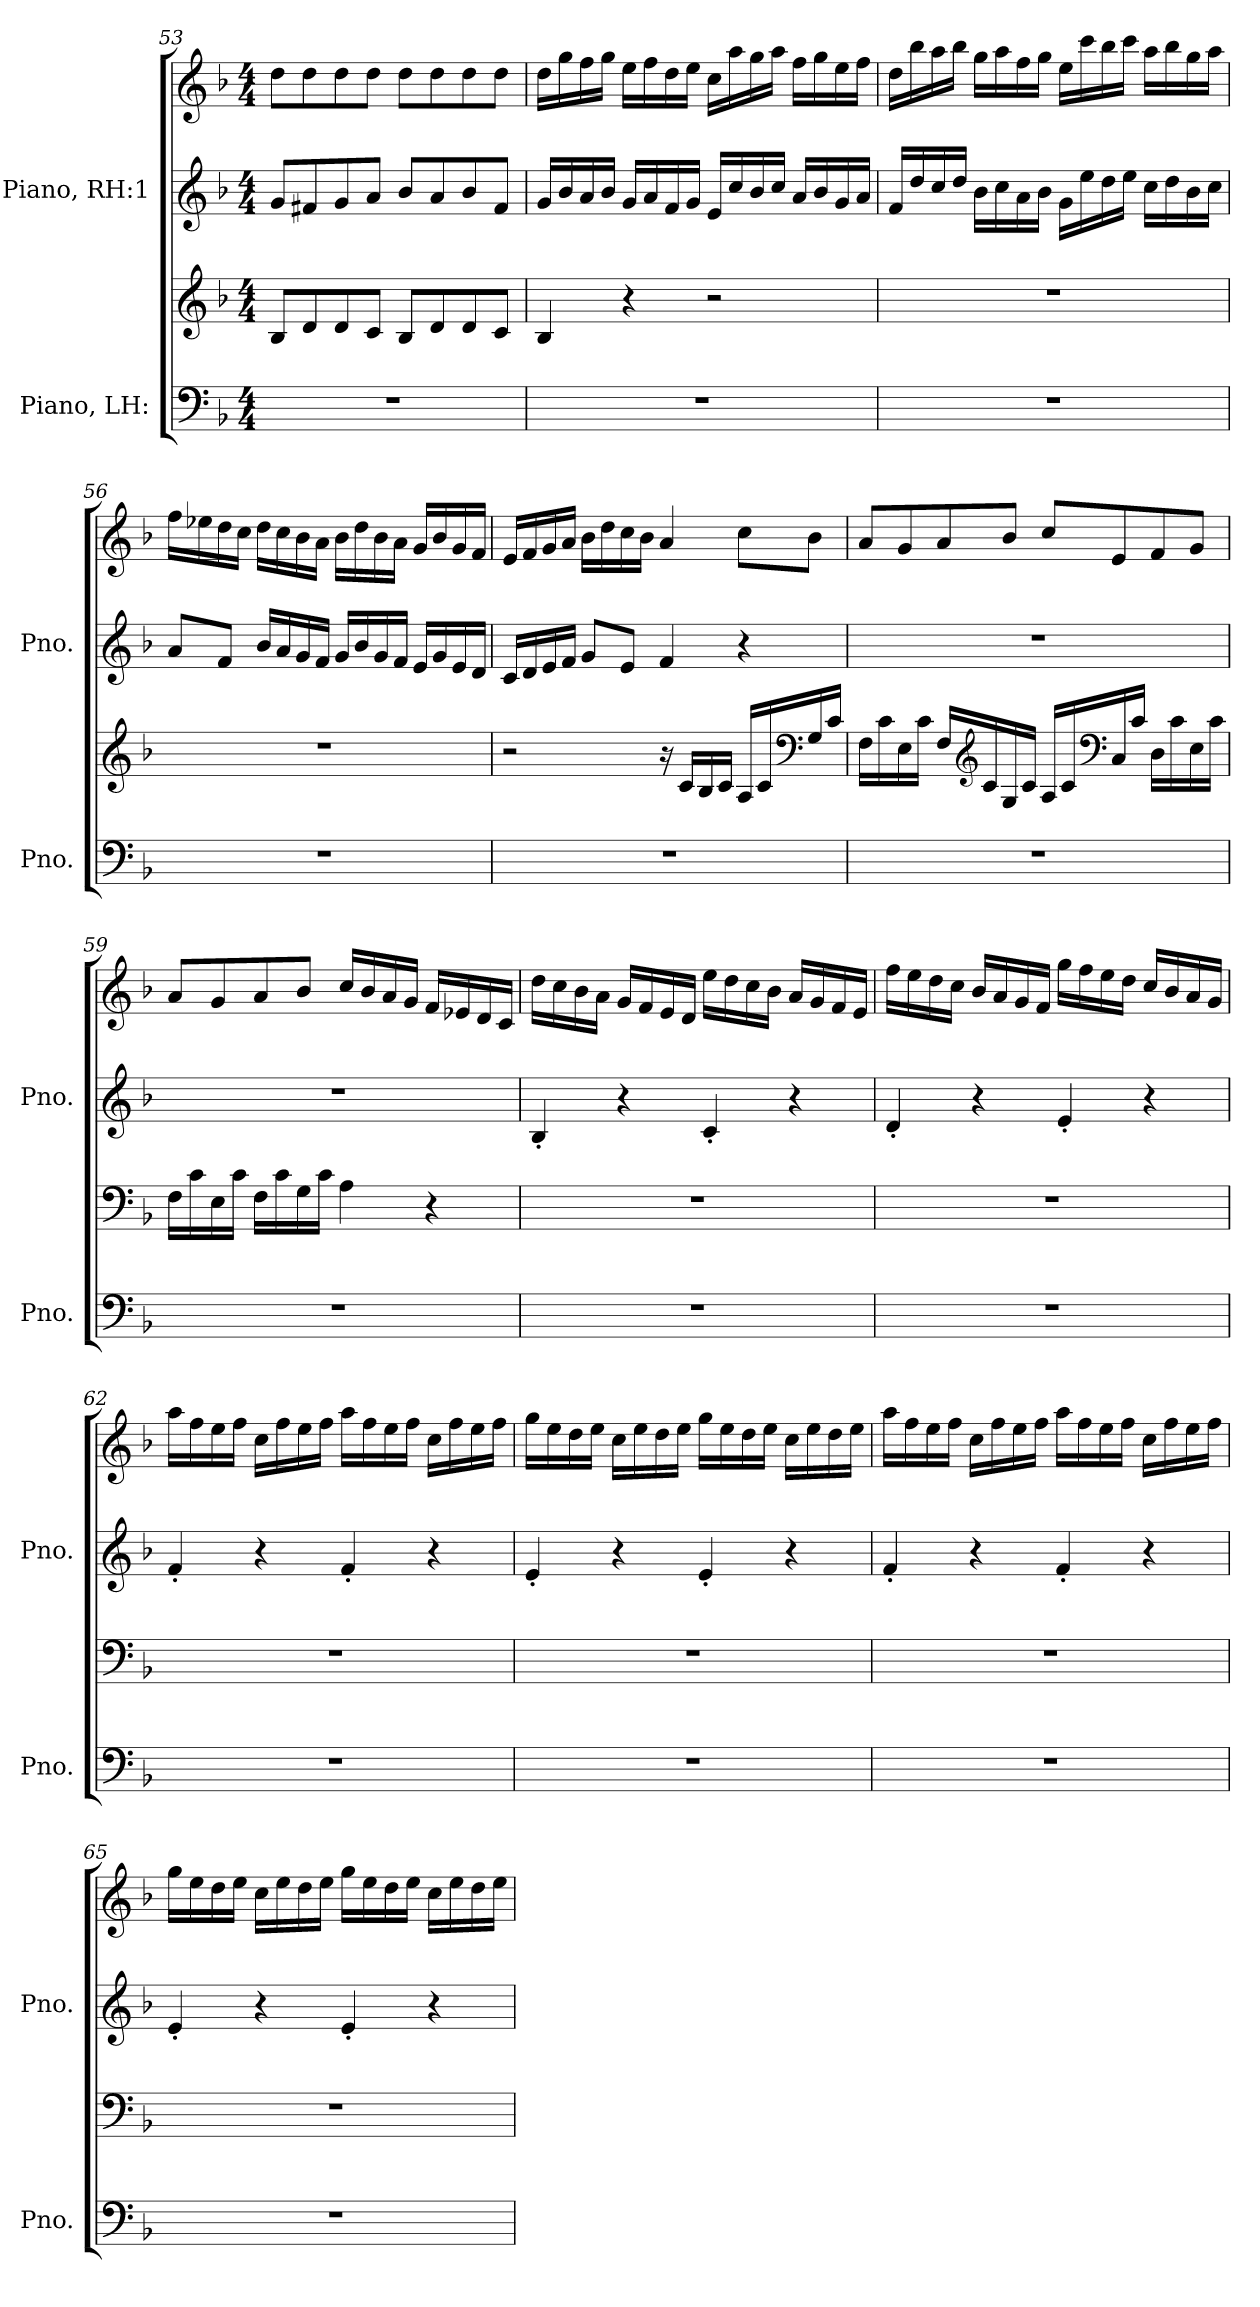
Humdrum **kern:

**kern	**kern	**kern	**kern
*part2	*part2	*part1	*part1
*staff4	*staff3	*staff2	*staff1
*I"Piano, LH:	*	*I"Piano, RH:1	*
*I'Pno.	*	*I'Pno.	*
*clefF4	*clefG2	*clefG2	*clefG2
*k[b-]	*k[b-]	*k[b-]	*k[b-]
*M4/4	*M4/4	*M4/4	*M4/4
=53	=53	=53	=53
1r	8B-/L	8g/L	8dd\L
.	8d/	8f#X/	8dd\
.	8d/	8g/	8dd\
.	8c/J	8a/J	8dd\J
.	8B-/L	8b-/L	8dd\L
.	8d/	8a/	8dd\
.	8d/	8b-/	8dd\
.	8c/J	8f#/J	8dd\J
!!LO:LB:g=z
=54	=54	=54	=54
1r	4B-/	16g/LL	16dd\LL
.	.	16b-/	16gg\
.	.	16a/	16ff\
.	.	16b-/JJ	16gg\JJ
.	4r	16g/LL	16ee\LL
.	.	16a/	16ff\
.	.	16f/	16dd\
.	.	16g/JJ	16ee\JJ
.	2r	16e/LL	16cc\LL
.	.	16cc/	16aa\
.	.	16b-/	16gg\
.	.	16cc/JJ	16aa\JJ
.	.	16a/LL	16ff\LL
.	.	16b-/	16gg\
.	.	16g/	16ee\
.	.	16a/JJ	16ff\JJ
=55	=55	=55	=55
1r	1r	16f/LL	16dd\LL
.	.	16dd/	16bb-\
.	.	16cc/	16aa\
.	.	16dd/JJ	16bb-\JJ
.	.	16b-\LL	16gg\LL
.	.	16cc\	16aa\
.	.	16a\	16ff\
.	.	16b-\JJ	16gg\JJ
.	.	16g\LL	16ee\LL
.	.	16ee\	16ccc\
.	.	16dd\	16bb-\
.	.	16ee\JJ	16ccc\JJ
.	.	16cc\LL	16aa\LL
.	.	16dd\	16bb-\
.	.	16b-\	16gg\
.	.	16cc\JJ	16aa\JJ
!!LO:PB:g=z
=56	=56	=56	=56
1r	1r	8a/L	16ff\LL
.	.	.	16ee-X\
.	.	8f/J	16dd\
.	.	.	16cc\JJ
.	.	16b-/LL	16dd\LL
.	.	16a/	16cc\
.	.	16g/	16b-\
.	.	16f/JJ	16a\JJ
.	.	16g/LL	16b-\LL
.	.	16b-/	16dd\
.	.	16g/	16b-\
.	.	16f/JJ	16a\JJ
.	.	16e/LL	16g/LL
.	.	16g/	16b-/
.	.	16e/	16g/
.	.	16d/JJ	16f/JJ
=57	=57	=57	=57
1r	2r	16c/LL	16e/LL
.	.	16d/	16f/
.	.	16e/	16g/
.	.	16f/JJ	16a/JJ
.	.	8g/L	16b-\LL
.	.	.	16dd\
.	.	8e/J	16cc\
.	.	.	16b-\JJ
.	16r	4f/	4a/
.	16c/LL	.	.
.	16B-/	.	.
.	16c/JJ	.	.
.	16A/LL	4r	8cc\L
.	16c/	.	.
*	*clefF4	*	*
.	16G/	.	8b-\J
.	16c/JJ	.	.
!!LO:LB:g=z
=58	=58	=58	=58
1r	16F\LL	1r	8a/L
.	16c\	.	.
.	16E\	.	8g/
.	16c\JJ	.	.
.	16F/LL	.	8a/
*	*clefG2	*	*
.	16c/	.	.
.	16G/	.	8b-/J
.	16c/JJ	.	.
.	16A/LL	.	8cc/L
.	16c/	.	.
*	*clefF4	*	*
.	16C/	.	8e/
.	16c/JJ	.	.
.	16D\LL	.	8f/
.	16c\	.	.
.	16E\	.	8g/J
.	16c\JJ	.	.
=59	=59	=59	=59
1r	16F\LL	1r	8a/L
.	16c\	.	.
.	16E\	.	8g/
.	16c\JJ	.	.
.	16F\LL	.	8a/
.	16c\	.	.
.	16G\	.	8b-/J
.	16c\JJ	.	.
.	4A\	.	16cc/LL
.	.	.	16b-/
.	.	.	16a/
.	.	.	16g/JJ
.	4r	.	16f/LL
.	.	.	16e-X/
.	.	.	16d/
.	.	.	16c/JJ
!!LO:LB:g=z
=60	=60	=60	=60
1r	1r	4B-'/	16dd\LL
.	.	.	16cc\
.	.	.	16b-\
.	.	.	16a\JJ
.	.	4r	16g/LL
.	.	.	16f/
.	.	.	16e/
.	.	.	16d/JJ
.	.	4c'/	16ee\LL
.	.	.	16dd\
.	.	.	16cc\
.	.	.	16b-\JJ
.	.	4r	16a/LL
.	.	.	16g/
.	.	.	16f/
.	.	.	16e/JJ
=61	=61	=61	=61
1r	1r	4d'/	16ff\LL
.	.	.	16ee\
.	.	.	16dd\
.	.	.	16cc\JJ
.	.	4r	16b-/LL
.	.	.	16a/
.	.	.	16g/
.	.	.	16f/JJ
.	.	4e'/	16gg\LL
.	.	.	16ff\
.	.	.	16ee\
.	.	.	16dd\JJ
.	.	4r	16cc/LL
.	.	.	16b-/
.	.	.	16a/
.	.	.	16g/JJ
!!LO:PB:g=z
=62	=62	=62	=62
1r	1r	4f'/	16aa\LL
.	.	.	16ff\
.	.	.	16ee\
.	.	.	16ff\JJ
.	.	4r	16cc\LL
.	.	.	16ff\
.	.	.	16ee\
.	.	.	16ff\JJ
.	.	4f'/	16aa\LL
.	.	.	16ff\
.	.	.	16ee\
.	.	.	16ff\JJ
.	.	4r	16cc\LL
.	.	.	16ff\
.	.	.	16ee\
.	.	.	16ff\JJ
=63	=63	=63	=63
1r	1r	4e'/	16gg\LL
.	.	.	16ee\
.	.	.	16dd\
.	.	.	16ee\JJ
.	.	4r	16cc\LL
.	.	.	16ee\
.	.	.	16dd\
.	.	.	16ee\JJ
.	.	4e'/	16gg\LL
.	.	.	16ee\
.	.	.	16dd\
.	.	.	16ee\JJ
.	.	4r	16cc\LL
.	.	.	16ee\
.	.	.	16dd\
.	.	.	16ee\JJ
!!LO:LB:g=z
=64	=64	=64	=64
1r	1r	4f'/	16aa\LL
.	.	.	16ff\
.	.	.	16ee\
.	.	.	16ff\JJ
.	.	4r	16cc\LL
.	.	.	16ff\
.	.	.	16ee\
.	.	.	16ff\JJ
.	.	4f'/	16aa\LL
.	.	.	16ff\
.	.	.	16ee\
.	.	.	16ff\JJ
.	.	4r	16cc\LL
.	.	.	16ff\
.	.	.	16ee\
.	.	.	16ff\JJ
=65	=65	=65	=65
1r	1r	4e'/	16gg\LL
.	.	.	16ee\
.	.	.	16dd\
.	.	.	16ee\JJ
.	.	4r	16cc\LL
.	.	.	16ee\
.	.	.	16dd\
.	.	.	16ee\JJ
.	.	4e'/	16gg\LL
.	.	.	16ee\
.	.	.	16dd\
.	.	.	16ee\JJ
.	.	4r	16cc\LL
.	.	.	16ee\
.	.	.	16dd\
.	.	.	16ee\JJ
=	=	=	=
*-	*-	*-	*-
